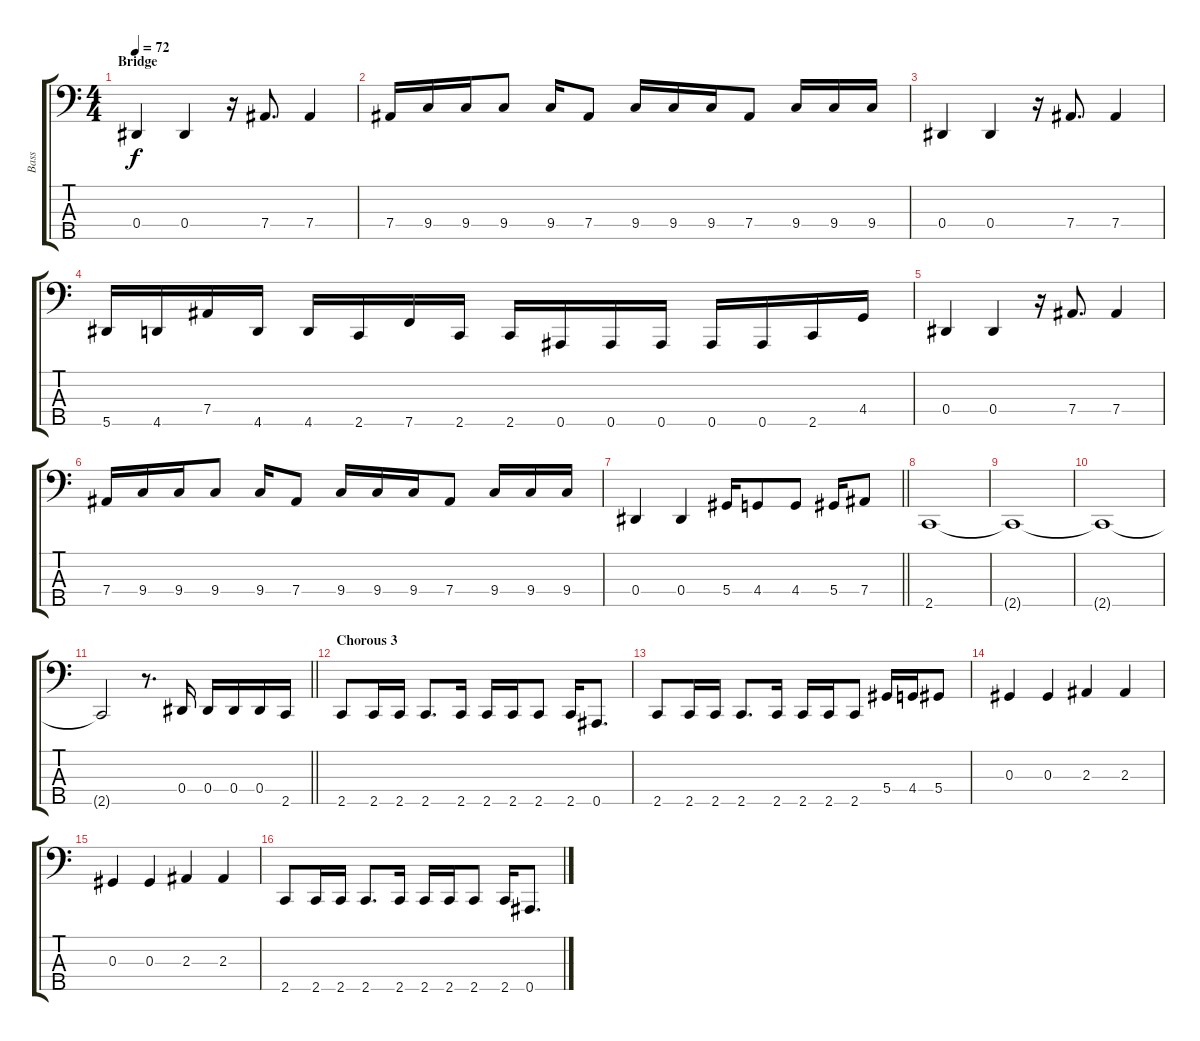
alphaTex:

\track ("Bass" "Bass") {instrument electricbassfinger}
\staff {score tabs}
\tuning (Gb2 Db2 Ab1 Eb1 Bb0) {hide}
\ts (4 4)
\section ("" "Bridge")
\tempo 72
\clef f4
\ks c
0.4.4{dy f} 0.4.4 r.16 7.4.8{d} 7.4.4 |
7.4.16 9.4.16 9.4.16 9.4.8 9.4.16 7.4.8 9.4.16 9.4.16 9.4.16 7.4.8 9.4.16 9.4.16 9.4.16 |
0.4.4 0.4.4 r.16 7.4.8{d} 7.4.4 |
5.5.16 4.5.16 7.4.16 4.5.16 4.5.16 2.5.16 7.5.16 2.5.16 2.5.16 0.5.16 0.5.16 0.5.16 0.5.16 0.5.16 2.5.16 4.4.16 |
0.4.4 0.4.4 r.16 7.4.8{d} 7.4.4 |
7.4.16 9.4.16 9.4.16 9.4.8 9.4.16 7.4.8 9.4.16 9.4.16 9.4.16 7.4.8 9.4.16 9.4.16 9.4.16 |
\barLineRight lightlight
0.4.4 0.4.4 5.4.16 4.4.8 4.4.8 5.4.16 7.4.8 |
\section ("" "")
2.5.1 |
2.5{t}.1 |
2.5{t}.1 |
\barLineRight lightlight
2.5{t}.2 r.8{d} 0.4.16 0.4.16 0.4.16 0.4.16 2.5.16 |
\section ("" "Chorous 3")
2.5.8 2.5.16 2.5.16 2.5.8{d} 2.5.16 2.5.16 2.5.16 2.5.8 2.5.16 0.5.8{d} |
2.5.8 2.5.16 2.5.16 2.5.8{d} 2.5.16 2.5.16 2.5.16 2.5.8 5.4.16 4.4.16 5.4.8 |
0.3.4 0.3.4 2.3.4 2.3.4 |
0.3.4 0.3.4 2.3.4 2.3.4 |
2.5.8 2.5.16 2.5.16 2.5.8{d} 2.5.16 2.5.16 2.5.16 2.5.8 2.5.16 0.5.8{d}
